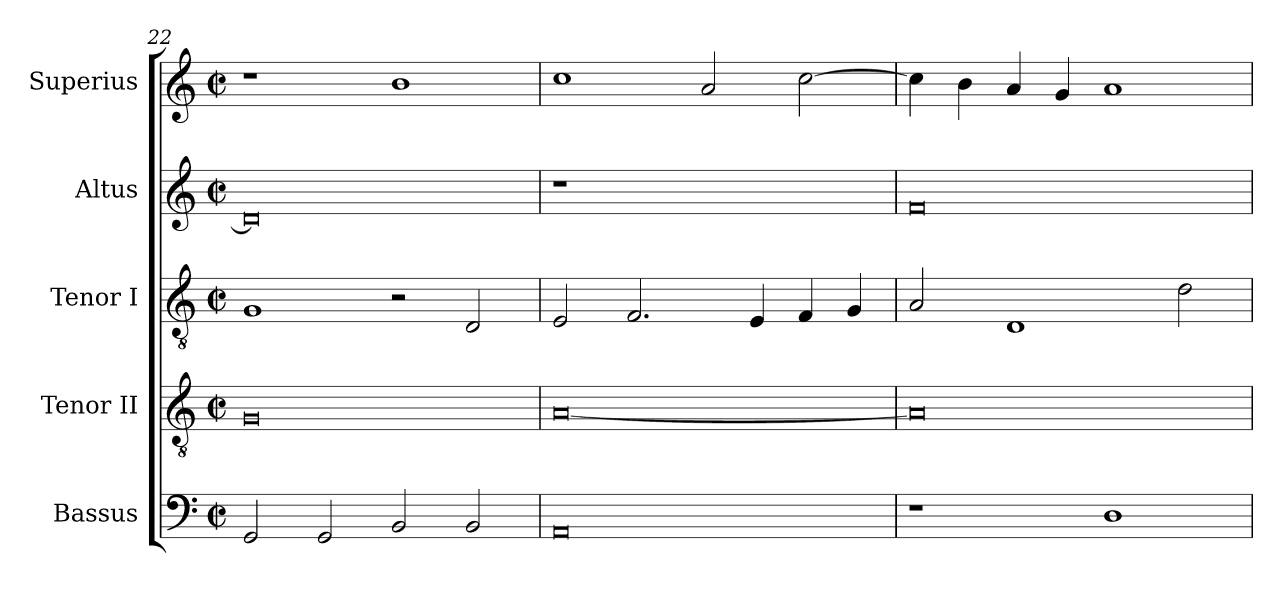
**kern	**kern	**kern	**kern	**kern
*part5	*part4	*part3	*part2	*part1
*staff5	*staff4	*staff3	*staff2	*staff1
*I"Bassus	*I"Tenor II	*I"Tenor I	*I"Altus	*I"Superius
*I'B.	*	*	*	*I'S.
!!LO:PB:g=z
*clefF4	*clefGv2	*clefGv2	*clefG2	*clefG2
*	*ITrd7c12	*ITrd7c12	*	*
*k[]	*k[]	*k[]	*k[]	*k[]
*C:	*C:	*C:	*C:	*C:
*M2/2	*M2/2	*M2/2	*M2/2	*M2/2
*met(c|)	*met(c|)	*met(c|)	*met(c|)	*met(c|)
=22	=22	=22	=22	=22
2GGi/	0GGi	1GGi	0di]	1r
2GGi/	.	.	.	.
2BBi/	.	2r	.	1bi
2BBi/	.	2DDi/	.	.
=23	=23	=23	=23	=23
!	!	!	!LO:N:vis=1	!
0AAi	[<0AAi	2EEi/	1r	1cci
.	.	2.FFi/	.	.
.	.	.	1ryy	2ai/
.	.	4EEi/	.	.
.	.	4FFi/	.	[>2cci\
.	.	4GGi/	.	.
=24	=24	=24	=24	=24
1r	0AAi]	2AAi/	0fi	4cci\]
.	.	.	.	4bi\
.	.	1DDi	.	4ai/
.	.	.	.	4gi/
1Di	.	.	.	1ai
.	.	2Di\	.	.
=	=	=	=	=
*-	*-	*-	*-	*-
